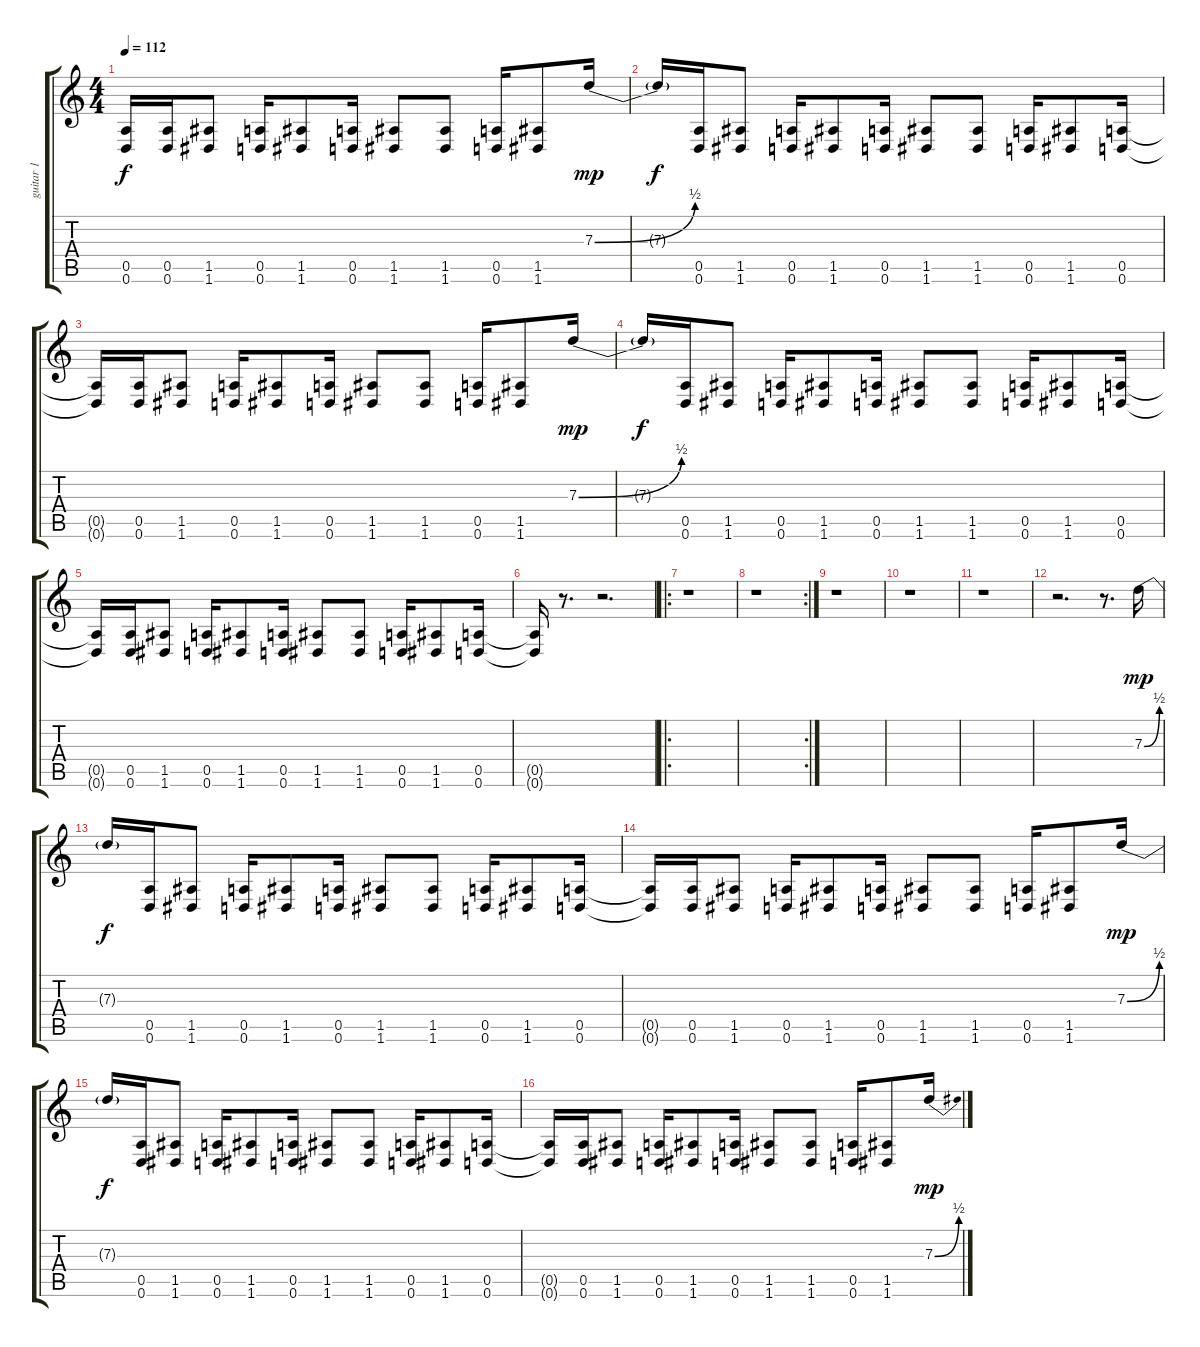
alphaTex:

\track ("guitar 1" "guitar 1") {instrument distortionguitar}
\staff {score tabs}
\tuning (E4 B3 G3 D3 A2 D2) {hide}
\ts (4 4)
\tempo 112
\clef g2
\ks c
(0.5{t} 0.6{t}).16{dy f} (0.5 0.6).16 (1.5 1.6).8 (0.5 0.6).16 (1.5 1.6).8 (0.5 0.6).16 (1.5 1.6).8 (1.5 1.6).8 (0.5 0.6).16 (1.5 1.6).8 7.3{be (bend 0 0 60 2)}.16{dy mp instrument guitarharmonics} |
7.3{t}.16{dy f} (0.5 0.6).16{instrument distortionguitar} (1.5 1.6).8 (0.5 0.6).16 (1.5 1.6).8 (0.5 0.6).16 (1.5 1.6).8 (1.5 1.6).8 (0.5 0.6).16 (1.5 1.6).8 (0.5 0.6).16 |
(0.5{t} 0.6{t}).16 (0.5 0.6).16 (1.5 1.6).8 (0.5 0.6).16 (1.5 1.6).8 (0.5 0.6).16 (1.5 1.6).8 (1.5 1.6).8 (0.5 0.6).16 (1.5 1.6).8 7.3{be (bend 0 0 60 2)}.16{dy mp instrument guitarharmonics} |
7.3{t}.16{dy f} (0.5 0.6).16{instrument distortionguitar} (1.5 1.6).8 (0.5 0.6).16 (1.5 1.6).8 (0.5 0.6).16 (1.5 1.6).8 (1.5 1.6).8 (0.5 0.6).16 (1.5 1.6).8 (0.5 0.6).16 |
(0.5{t} 0.6{t}).16 (0.5 0.6).16 (1.5 1.6).8 (0.5 0.6).16 (1.5 1.6).8 (0.5 0.6).16 (1.5 1.6).8 (1.5 1.6).8 (0.5 0.6).16 (1.5 1.6).8 (0.5 0.6).16 |
(0.5{t} 0.6{t}).16 r.8{d} r.2{d} |
\ro
r.1 |
\rc 2
r.1 |
r.1 |
r.1 |
r.1 |
r.2{d} r.8{d} 7.3{be (bend 0 0 60 2)}.16{dy mp instrument guitarharmonics} |
7.3{t}.16{dy f} (0.5 0.6).16{instrument distortionguitar} (1.5 1.6).8 (0.5 0.6).16 (1.5 1.6).8 (0.5 0.6).16 (1.5 1.6).8 (1.5 1.6).8 (0.5 0.6).16 (1.5 1.6).8 (0.5 0.6).16 |
(0.5{t} 0.6{t}).16 (0.5 0.6).16 (1.5 1.6).8 (0.5 0.6).16 (1.5 1.6).8 (0.5 0.6).16 (1.5 1.6).8 (1.5 1.6).8 (0.5 0.6).16 (1.5 1.6).8 7.3{be (bend 0 0 60 2)}.16{dy mp instrument guitarharmonics} |
7.3{t}.16{dy f} (0.5 0.6).16{instrument distortionguitar} (1.5 1.6).8 (0.5 0.6).16 (1.5 1.6).8 (0.5 0.6).16 (1.5 1.6).8 (1.5 1.6).8 (0.5 0.6).16 (1.5 1.6).8 (0.5 0.6).16 |
(0.5{t} 0.6{t}).16 (0.5 0.6).16 (1.5 1.6).8 (0.5 0.6).16 (1.5 1.6).8 (0.5 0.6).16 (1.5 1.6).8 (1.5 1.6).8 (0.5 0.6).16 (1.5 1.6).8 7.3{be (bend 0 0 60 2)}.16{dy mp instrument guitarharmonics}
